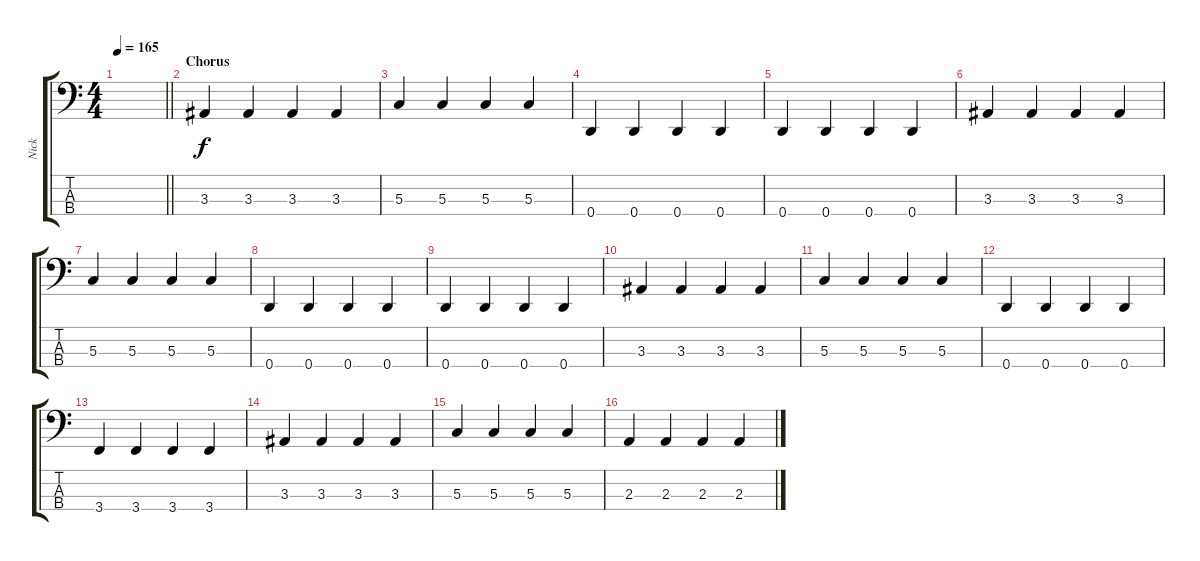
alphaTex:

\track ("Nick" "Nick") {instrument electricbassfinger}
\staff {score tabs}
\tuning (F2 C2 G1 D1) {hide}
\ts (4 4)
\tempo 165
\clef f4
\barLineRight lightlight
\ks c
|
\section ("" "Chorus")
3.3.4 3.3.4 3.3.4 3.3.4 |
5.3.4 5.3.4 5.3.4 5.3.4 |
0.4.4 0.4.4 0.4.4 0.4.4 |
0.4.4 0.4.4 0.4.4 0.4.4 |
3.3.4 3.3.4 3.3.4 3.3.4 |
5.3.4 5.3.4 5.3.4 5.3.4 |
0.4.4 0.4.4 0.4.4 0.4.4 |
0.4.4 0.4.4 0.4.4 0.4.4 |
3.3.4 3.3.4 3.3.4 3.3.4 |
5.3.4 5.3.4 5.3.4 5.3.4 |
0.4.4 0.4.4 0.4.4 0.4.4 |
3.4.4 3.4.4 3.4.4 3.4.4 |
3.3.4 3.3.4 3.3.4 3.3.4 |
5.3.4 5.3.4 5.3.4 5.3.4 |
2.3.4 2.3.4 2.3.4 2.3.4
